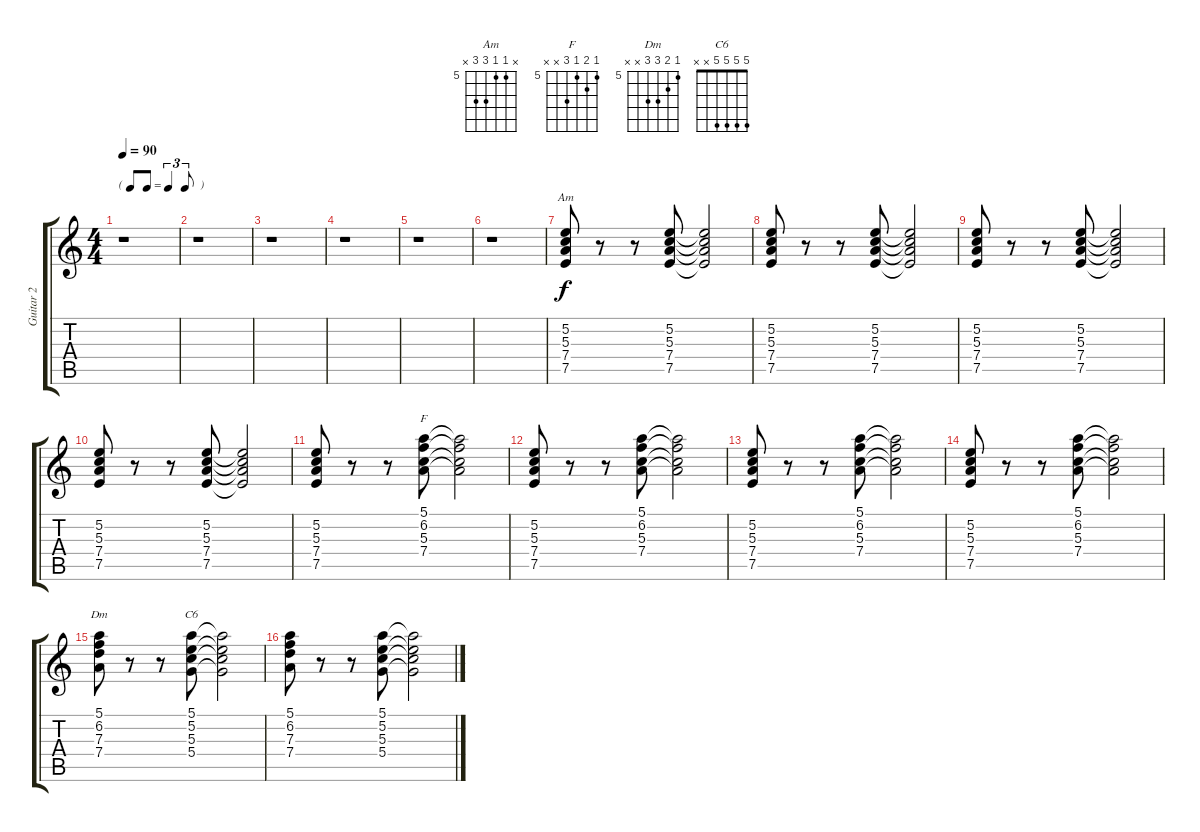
\track ("Guitar 2" "Guitar 2") {instrument electricguitarmuted}
\staff {score tabs}
\tuning (E4 B3 G3 D3 A2 E2) {hide}
\chord ("Am" x 5 5 7 7 x) {firstfret 5}
\chord ("F" 5 6 5 7 x x) {firstfret 5}
\chord ("Dm" 5 6 7 7 x x) {firstfret 5}
\chord ("C6" 5 5 5 5 x x)
\ts (4 4)
\tf triplet8th
\tempo 90
\clef g2
\ks c
r.1{dy f instrument electricguitarmuted} |
r.1 |
r.1 |
r.1 |
r.1 |
r.1 |
(5.2 5.3 7.4 7.5).8{ch "Am"} r.8 r.8 (5.2 5.3 7.4 7.5).8 (5.2{t} 5.3{t} 7.4{t} 7.5{t}).2 |
(5.2 5.3 7.4 7.5).8 r.8 r.8 (5.2 5.3 7.4 7.5).8 (5.2{t} 5.3{t} 7.4{t} 7.5{t}).2 |
(5.2 5.3 7.4 7.5).8 r.8 r.8 (5.2 5.3 7.4 7.5).8 (5.2{t} 5.3{t} 7.4{t} 7.5{t}).2 |
(5.2 5.3 7.4 7.5).8 r.8 r.8 (5.2 5.3 7.4 7.5).8 (5.2{t} 5.3{t} 7.4{t} 7.5{t}).2 |
(5.2 5.3 7.4 7.5).8 r.8 r.8 (5.1 6.2 5.3 7.4).8{ch "F"} (5.1{t} 6.2{t} 5.3{t} 7.4{t}).2 |
(5.2 5.3 7.4 7.5).8 r.8 r.8 (5.1 6.2 5.3 7.4).8 (5.1{t} 6.2{t} 5.3{t} 7.4{t}).2 |
(5.2 5.3 7.4 7.5).8 r.8 r.8 (5.1 6.2 5.3 7.4).8 (5.1{t} 6.2{t} 5.3{t} 7.4{t}).2 |
(5.2 5.3 7.4 7.5).8 r.8 r.8 (5.1 6.2 5.3 7.4).8 (5.1{t} 6.2{t} 5.3{t} 7.4{t}).2 |
(5.1 6.2 7.3 7.4).8{ch "Dm"} r.8 r.8 (5.1 5.2 5.3 5.4).8{ch "C6"} (5.1{t} 5.2{t} 5.3{t} 5.4{t}).2 |
(5.1 6.2 7.3 7.4).8 r.8 r.8 (5.1 5.2 5.3 5.4).8 (5.1{t} 5.2{t} 5.3{t} 5.4{t}).2
